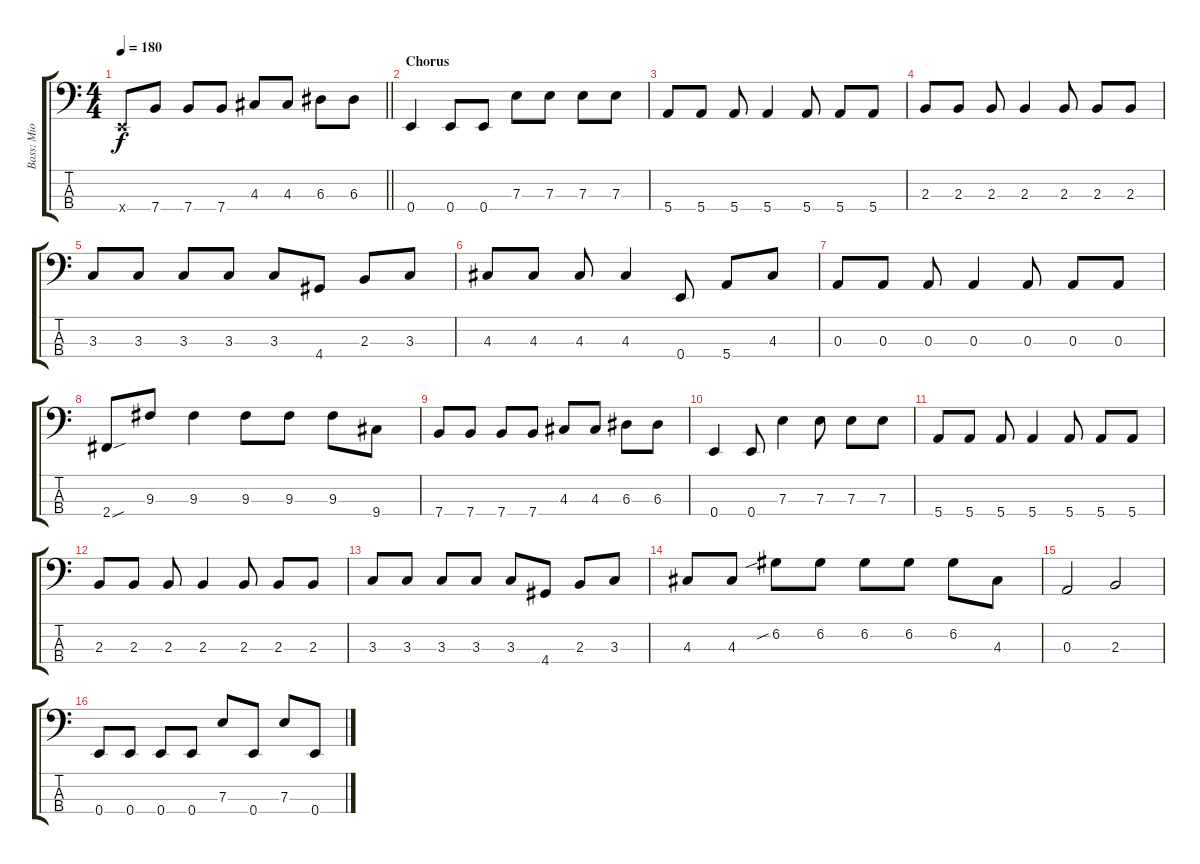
\track ("Bass: Mio Akiyama" "Bass: Mio ") {instrument electricbassfinger}
\staff {score tabs}
\tuning (G2 D2 A1 E1) {hide}
\ts (4 4)
\tempo 180
\clef f4
\barLineRight lightlight
\ks c
0.4{x}.8{dy f} 7.4.8 7.4.8 7.4.8 4.3.8 4.3.8 6.3.8 6.3.8 |
\section ("" "Chorus")
0.4.4 0.4.8 0.4.8 7.3.8 7.3.8 7.3.8 7.3.8 |
5.4.8 5.4.8 5.4.8 5.4.4 5.4.8 5.4.8 5.4.8 |
2.3.8 2.3.8 2.3.8 2.3.4 2.3.8 2.3.8 2.3.8 |
3.3.8 3.3.8 3.3.8 3.3.8 3.3.8 4.4.8 2.3.8 3.3.8 |
4.3.8 4.3.8 4.3.8 4.3.4 0.4.8 5.4.8 4.3.8 |
0.3.8 0.3.8 0.3.8 0.3.4 0.3.8 0.3.8 0.3.8 |
2.4{sou}.8 9.3.8 9.3.4 9.3.8 9.3.8 9.3.8 9.4.8 |
7.4.8 7.4.8 7.4.8 7.4.8 4.3.8 4.3.8 6.3.8 6.3.8 |
0.4.4 0.4.8 7.3.4 7.3.8 7.3.8 7.3.8 |
5.4.8 5.4.8 5.4.8 5.4.4 5.4.8 5.4.8 5.4.8 |
2.3.8 2.3.8 2.3.8 2.3.4 2.3.8 2.3.8 2.3.8 |
3.3.8 3.3.8 3.3.8 3.3.8 3.3.8 4.4.8 2.3.8 3.3.8 |
4.3.8 4.3.8 6.2{sib}.8 6.2.8 6.2.8 6.2.8 6.2.8 4.3.8 |
0.3.2 2.3.2 |
0.4.8 0.4.8 0.4.8 0.4.8 7.3.8 0.4.8 7.3.8 0.4.8
